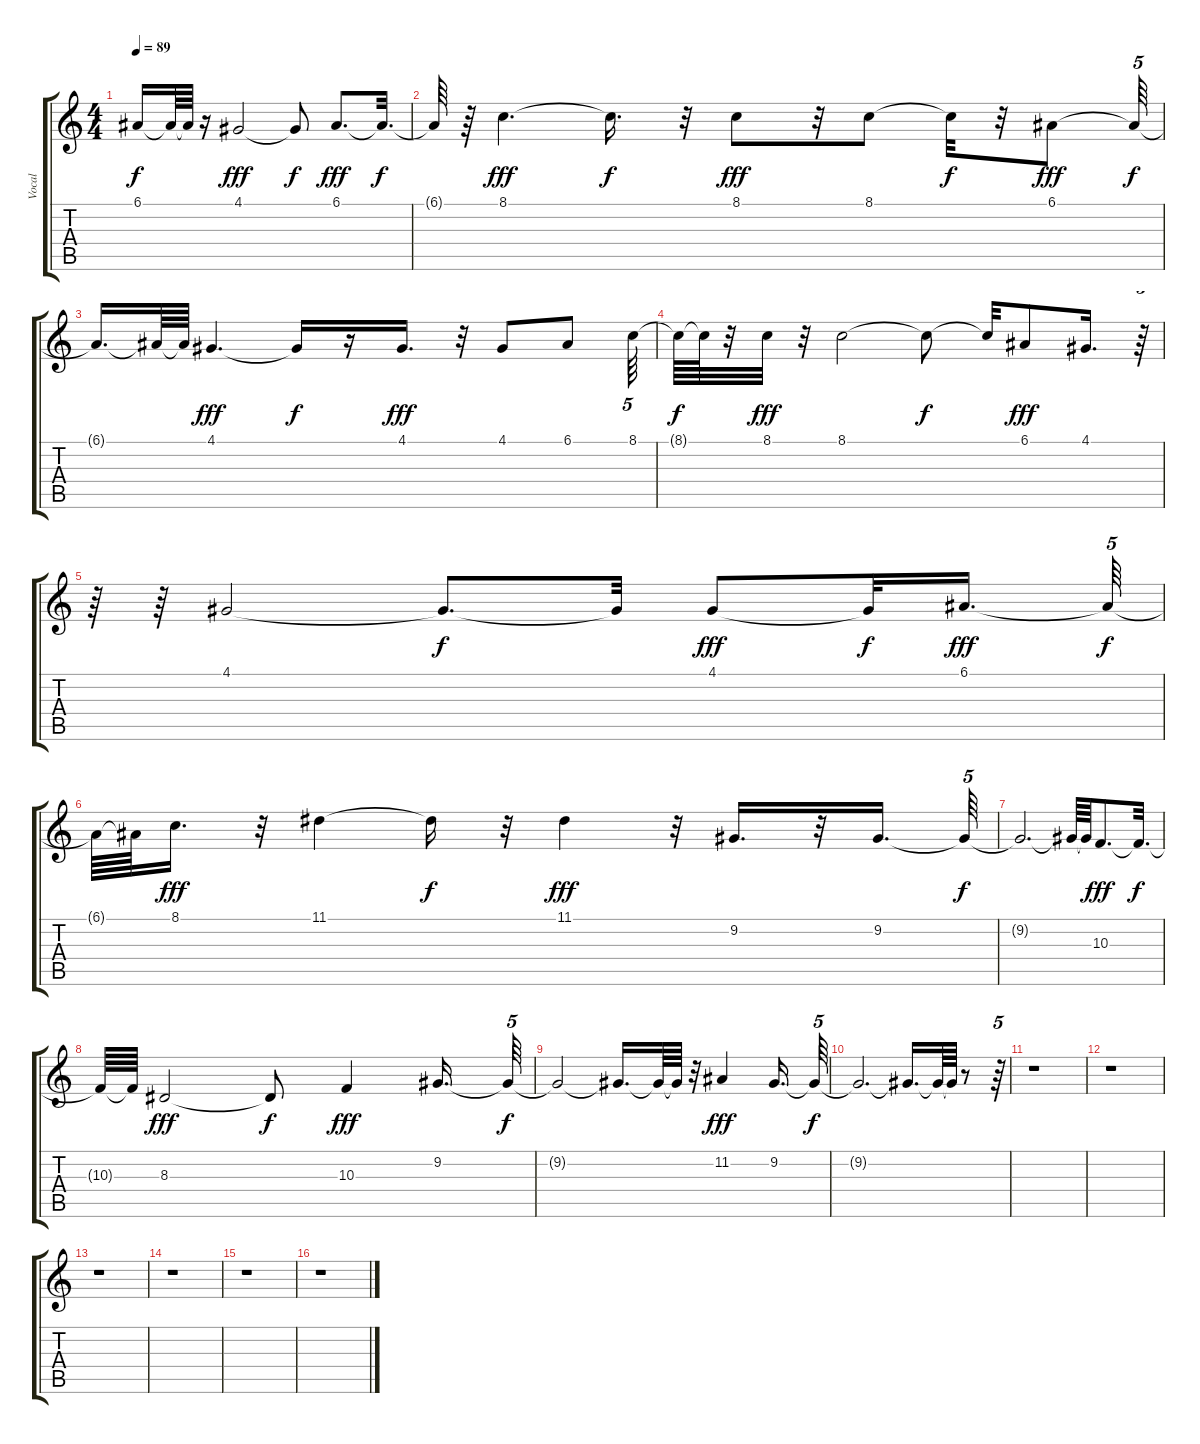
\track ("Vocal" "Vocal") {instrument flute}
\staff {score tabs}
\tuning (E4 B3 G3 D3 A2 E2) {hide}
\ts (4 4)
\tempo 89
\clef g2
\ks c
6.1{t}.16{dy f} 6.1{t}.64 6.1{t}.64 r.16 4.1.2{dy fff} 4.1{t}.8{dy f} 6.1.8{d dy fff} 6.1{t}.32{d dy f} |
6.1{t}.64 r.64 8.1.4{d dy fff} 8.1{t}.16{d dy f} r.32 8.1.8{dy fff} r.32 8.1.8 8.1{t}.32{dy f} r.32 6.1.8{dy fff} 6.1{t}.64{tu (5 4) dy f} |
6.1{t}.16{d} 6.1{t}.64 6.1{t}.64 4.1.4{d dy fff} 4.1{t}.16{dy f} r.16 4.1.16{d dy fff} r.32 4.1.8 6.1.8 8.1.64{tu (5 4)} |
8.1{t}.64{dy f} 8.1{t}.64 r.32 8.1.32{dy fff} r.32 8.1.2 8.1{t}.8{dy f} 8.1{t}.32 6.1.8{dy fff} 4.1.16{d} r.64{tu (5 4)} |
r.64 r.64 4.1.2 4.1{t}.8{d dy f} 4.1{t}.32 4.1.8{dy fff} 4.1{t}.32{dy f} 6.1.16{d dy fff} 6.1{t}.64{tu (5 4) dy f} |
6.1{t}.64 6.1{t}.64 8.1.16{d dy fff} r.32 11.1.4 11.1{t}.16{dy f} r.32 11.1.4{dy fff} r.32 9.2.16{d} r.32 9.2.16{d} 9.2{t}.64{tu (5 4) dy f} |
9.2{t}.2{d} 9.2{t}.64 9.2{t}.64 10.3.8{d dy fff} 10.3{t}.32{d dy f} |
10.3{t}.64 10.3{t}.64 8.3.2{dy fff} 8.3{t}.8{dy f} 10.3.4{dy fff} 9.2.16{d} 9.2{t}.64{tu (5 4) dy f} |
9.2{t}.2 9.2{t}.16{d} 9.2{t}.64 9.2{t}.64 r.32 11.2.4{dy fff} 9.2.16{d} 9.2{t}.64{tu (5 4) dy f} |
9.2{t}.2{d} 9.2{t}.16{d} 9.2{t}.64 9.2{t}.64 r.8 r.64{tu (5 4)} |
r.1 |
r.1 |
r.1 |
r.1 |
r.1 |
r.1
